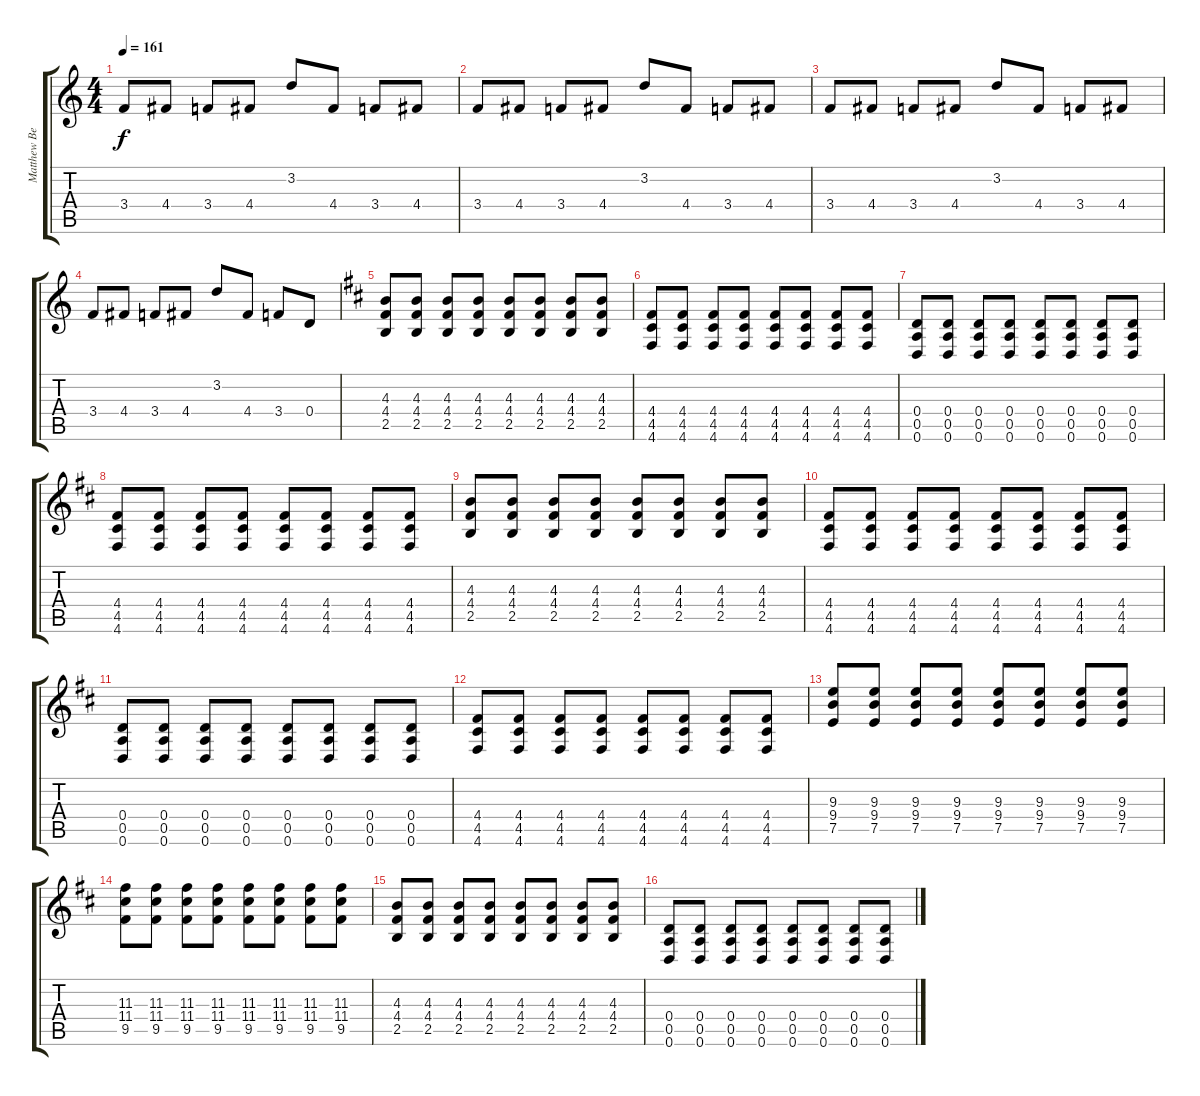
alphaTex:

\track ("Matthew Bellamy" "Matthew Be") {instrument distortionguitar}
\staff {score tabs}
\tuning (E4 B3 G3 D3 A2 D2) {hide}
\ts (4 4)
\tempo 161
\clef g2
\ks c
3.4.8{dy f} 4.4.8 3.4.8 4.4.8 3.2.8 4.4.8 3.4.8 4.4.8 |
3.4.8 4.4.8 3.4.8 4.4.8 3.2.8 4.4.8 3.4.8 4.4.8 |
3.4.8 4.4.8 3.4.8 4.4.8 3.2.8 4.4.8 3.4.8 4.4.8 |
3.4.8 4.4.8 3.4.8 4.4.8 3.2.8 4.4.8 3.4.8 0.4.8 |
\ks d
(4.3 4.4 2.5).8 (4.3 4.4 2.5).8 (4.3 4.4 2.5).8 (4.3 4.4 2.5).8 (4.3 4.4 2.5).8 (4.3 4.4 2.5).8 (4.3 4.4 2.5).8 (4.3 4.4 2.5).8 |
(4.4 4.5 4.6).8 (4.4 4.5 4.6).8 (4.4 4.5 4.6).8 (4.4 4.5 4.6).8 (4.4 4.5 4.6).8 (4.4 4.5 4.6).8 (4.4 4.5 4.6).8 (4.4 4.5 4.6).8 |
(0.4 0.5 0.6).8 (0.4 0.5 0.6).8 (0.4 0.5 0.6).8 (0.4 0.5 0.6).8 (0.4 0.5 0.6).8 (0.4 0.5 0.6).8 (0.4 0.5 0.6).8 (0.4 0.5 0.6).8 |
(4.4 4.5 4.6).8 (4.4 4.5 4.6).8 (4.4 4.5 4.6).8 (4.4 4.5 4.6).8 (4.4 4.5 4.6).8 (4.4 4.5 4.6).8 (4.4 4.5 4.6).8 (4.4 4.5 4.6).8 |
(4.3 4.4 2.5).8 (4.3 4.4 2.5).8 (4.3 4.4 2.5).8 (4.3 4.4 2.5).8 (4.3 4.4 2.5).8 (4.3 4.4 2.5).8 (4.3 4.4 2.5).8 (4.3 4.4 2.5).8 |
(4.4 4.5 4.6).8 (4.4 4.5 4.6).8 (4.4 4.5 4.6).8 (4.4 4.5 4.6).8 (4.4 4.5 4.6).8 (4.4 4.5 4.6).8 (4.4 4.5 4.6).8 (4.4 4.5 4.6).8 |
(0.4 0.5 0.6).8 (0.4 0.5 0.6).8 (0.4 0.5 0.6).8 (0.4 0.5 0.6).8 (0.4 0.5 0.6).8 (0.4 0.5 0.6).8 (0.4 0.5 0.6).8 (0.4 0.5 0.6).8 |
(4.4 4.5 4.6).8 (4.4 4.5 4.6).8 (4.4 4.5 4.6).8 (4.4 4.5 4.6).8 (4.4 4.5 4.6).8 (4.4 4.5 4.6).8 (4.4 4.5 4.6).8 (4.4 4.5 4.6).8 |
(9.3 9.4 7.5).8 (9.3 9.4 7.5).8 (9.3 9.4 7.5).8 (9.3 9.4 7.5).8 (9.3 9.4 7.5).8 (9.3 9.4 7.5).8 (9.3 9.4 7.5).8 (9.3 9.4 7.5).8 |
(11.3 11.4 9.5).8 (11.3 11.4 9.5).8 (11.3 11.4 9.5).8 (11.3 11.4 9.5).8 (11.3 11.4 9.5).8 (11.3 11.4 9.5).8 (11.3 11.4 9.5).8 (11.3 11.4 9.5).8 |
(4.3 4.4 2.5).8 (4.3 4.4 2.5).8 (4.3 4.4 2.5).8 (4.3 4.4 2.5).8 (4.3 4.4 2.5).8 (4.3 4.4 2.5).8 (4.3 4.4 2.5).8 (4.3 4.4 2.5).8 |
(0.4 0.5 0.6).8 (0.4 0.5 0.6).8 (0.4 0.5 0.6).8 (0.4 0.5 0.6).8 (0.4 0.5 0.6).8 (0.4 0.5 0.6).8 (0.4 0.5 0.6).8 (0.4 0.5 0.6).8
